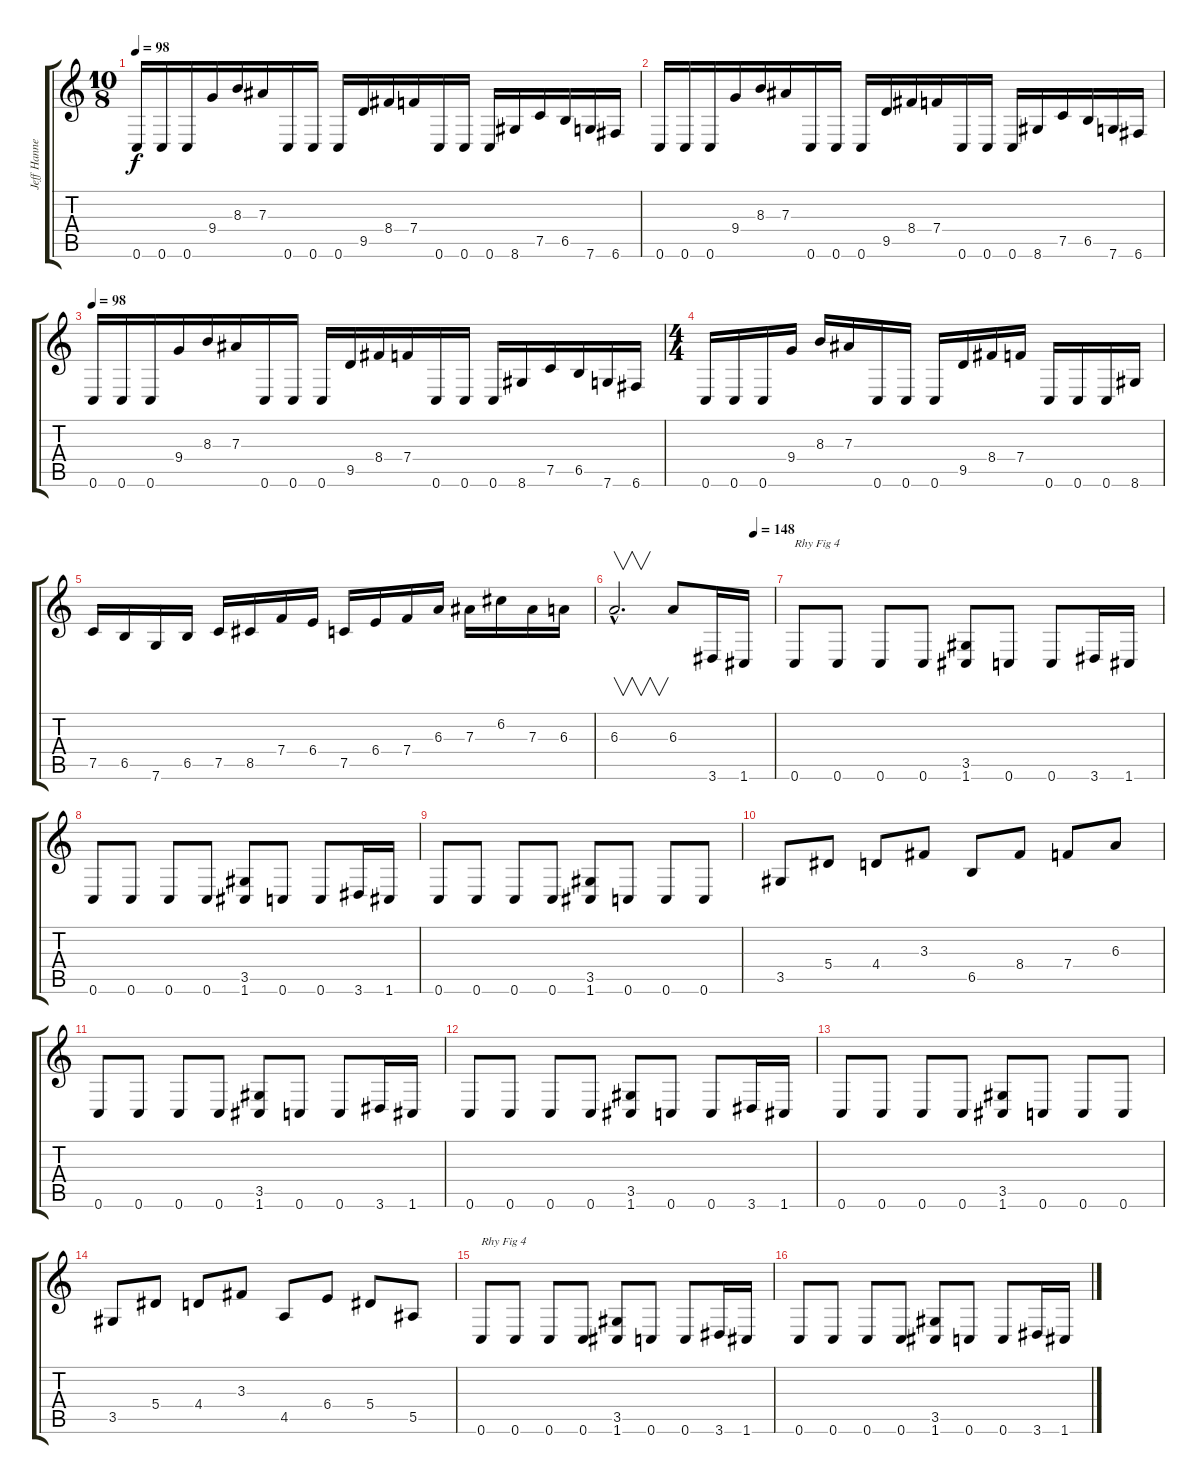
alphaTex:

\track ("Jeff Hanneman" "Jeff Hanne") {instrument distortionguitar}
\staff {score tabs}
\tuning (C4 G3 Eb3 Bb2 F2 C2) {hide}
\ts (10 8)
\tempo 98
\clef g2
\ks c
0.6.16{dy f} 0.6.16 0.6.16 9.4.16 8.3.16 7.3.16 0.6.16 0.6.16 0.6.16 9.5.16 8.4.16 7.4.16 0.6.16 0.6.16 0.6.16 8.6.16 7.5.16 6.5.16 7.6.16 6.6.16 |
0.6.16 0.6.16 0.6.16 9.4.16 8.3.16 7.3.16 0.6.16 0.6.16 0.6.16 9.5.16 8.4.16 7.4.16 0.6.16 0.6.16 0.6.16 8.6.16 7.5.16 6.5.16 7.6.16 6.6.16 |
\tempo 98
0.6.16 0.6.16 0.6.16 9.4.16 8.3.16 7.3.16 0.6.16 0.6.16 0.6.16 9.5.16 8.4.16 7.4.16 0.6.16 0.6.16 0.6.16 8.6.16 7.5.16 6.5.16 7.6.16 6.6.16 |
\ts (4 4)
0.6.16 0.6.16 0.6.16 9.4.16 8.3.16 7.3.16 0.6.16 0.6.16 0.6.16 9.5.16 8.4.16 7.4.16 0.6.16 0.6.16 0.6.16 8.6.16 |
7.5.16 6.5.16 7.6.16 6.5.16 7.5.16 8.5.16 7.4.16 6.4.16 7.5.16 6.4.16 7.4.16 6.3.16 7.3.16 6.2.16 7.3.16 6.3.16 |
\tempo (148 0.875)
6.3{hac}.2{v d} 6.3.8 3.6.16 1.6.16 |
0.6.8{txt "Rhy Fig 4"} 0.6.8 0.6.8 0.6.8 (3.5 1.6).8 0.6.8 0.6.8 3.6.16 1.6.16 |
0.6.8 0.6.8 0.6.8 0.6.8 (3.5 1.6).8 0.6.8 0.6.8 3.6.16 1.6.16 |
0.6.8 0.6.8 0.6.8 0.6.8 (3.5 1.6).8 0.6.8 0.6.8 0.6.8 |
3.5.8 5.4.8 4.4.8 3.3.8 6.5.8 8.4.8 7.4.8 6.3.8 |
0.6.8 0.6.8 0.6.8 0.6.8 (3.5 1.6).8 0.6.8 0.6.8 3.6.16 1.6.16 |
0.6.8 0.6.8 0.6.8 0.6.8 (3.5 1.6).8 0.6.8 0.6.8 3.6.16 1.6.16 |
0.6.8 0.6.8 0.6.8 0.6.8 (3.5 1.6).8 0.6.8 0.6.8 0.6.8 |
3.5.8 5.4.8 4.4.8 3.3.8 4.5.8 6.4.8 5.4.8 5.5.8 |
0.6.8{txt "Rhy Fig 4"} 0.6.8 0.6.8 0.6.8 (3.5 1.6).8 0.6.8 0.6.8 3.6.16 1.6.16 |
0.6.8 0.6.8 0.6.8 0.6.8 (3.5 1.6).8 0.6.8 0.6.8 3.6.16 1.6.16
